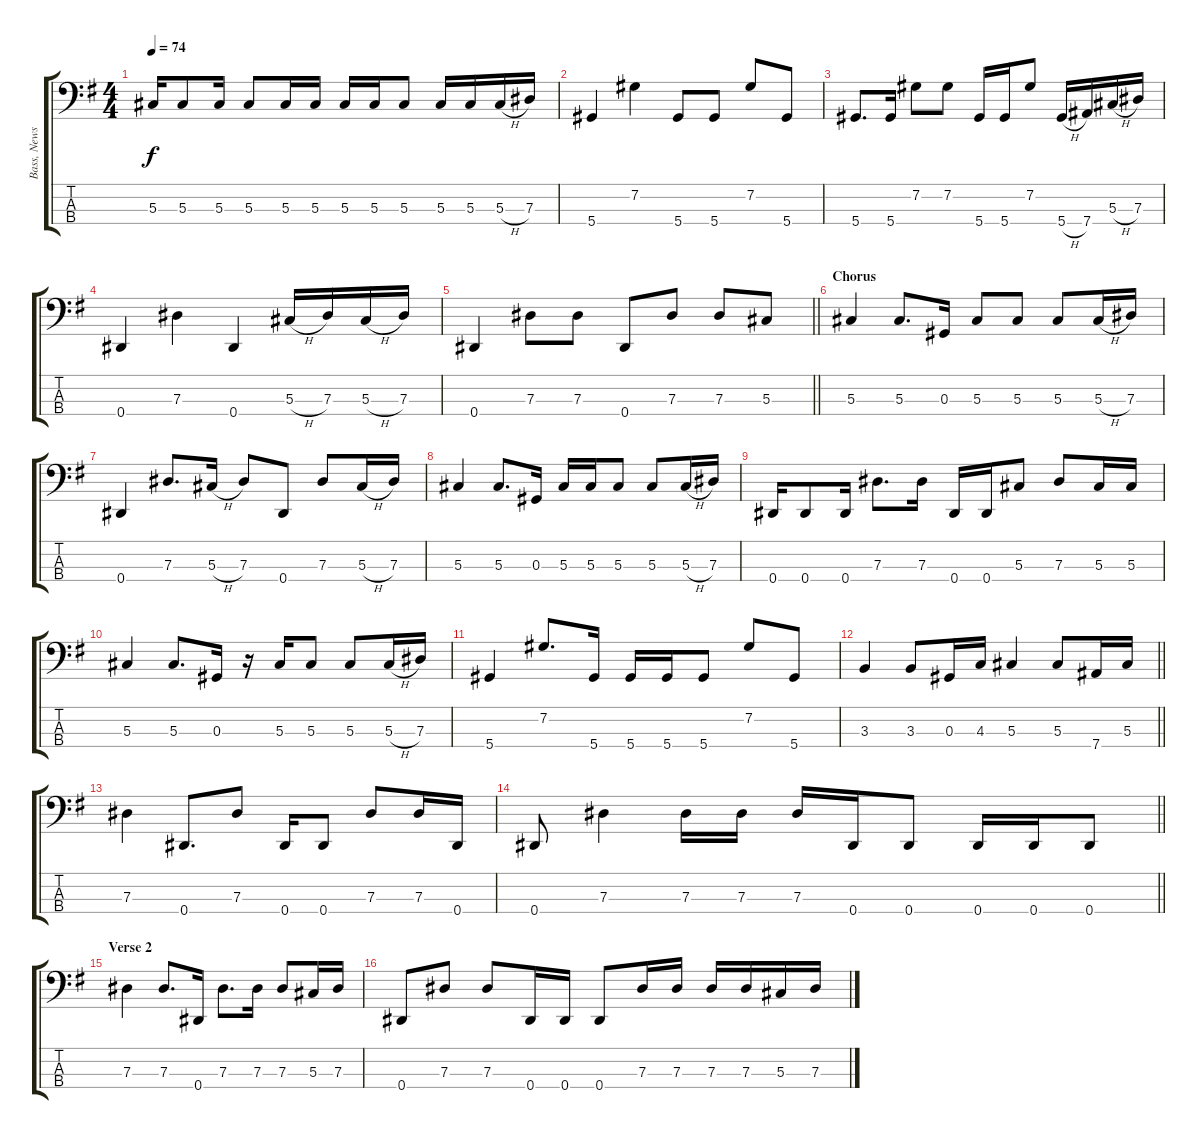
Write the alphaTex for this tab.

\track ("Bass, Newstead" "Bass, News") {instrument electricbassfinger}
\staff {score tabs}
\tuning (Gb2 Db2 Ab1 Eb1) {hide}
\ts (4 4)
\tempo 74
\clef f4
\ks g
5.3.16{dy f} 5.3.8 5.3.16 5.3.8 5.3.16 5.3.16 5.3.16 5.3.16 5.3.8 5.3.16 5.3.16 5.3{h}.16 7.3.16 |
5.4.4 7.2.4 5.4.8 5.4.8 7.2.8 5.4.8 |
5.4.8{d} 5.4.16 7.2.8 7.2.8 5.4.16 5.4.16 7.2.8 5.4{h}.16 7.4.16 5.3{h}.16 7.3.16 |
0.4.4 7.3.4 0.4.4 5.3{h}.16 7.3.16 5.3{h}.16 7.3.16 |
\barLineRight lightlight
0.4.4 7.3.8 7.3.8 0.4.8 7.3.8 7.3.8 5.3.8 |
\section ("" "Chorus")
5.3.4 5.3.8{d} 0.3.16 5.3.8 5.3.8 5.3.8 5.3{h}.16 7.3.16 |
0.4.4 7.3.8{d} 5.3{h}.16 7.3.8 0.4.8 7.3.8 5.3{h}.16 7.3.16 |
5.3.4 5.3.8{d} 0.3.16 5.3.16 5.3.16 5.3.8 5.3.8 5.3{h}.16 7.3.16 |
0.4.16 0.4.8 0.4.16 7.3.8{d} 7.3.16 0.4.16 0.4.16 5.3.8 7.3.8 5.3.16 5.3.16 |
5.3.4 5.3.8{d} 0.3.16 r.16 5.3.16 5.3.8 5.3.8 5.3{h}.16 7.3.16 |
5.4.4 7.2.8{d} 5.4.16 5.4.16 5.4.16 5.4.8 7.2.8 5.4.8 |
\barLineRight lightlight
3.3.4 3.3.8 0.3.16 4.3.16 5.3.4 5.3.8 7.4.16 5.3.16 |
7.3.4 0.4.8{d} 7.3.8 0.4.16 0.4.8 7.3.8 7.3.16 0.4.16 |
\barLineRight lightlight
0.4.8 7.3.4 7.3.16 7.3.16 7.3.16 0.4.16 0.4.8 0.4.16 0.4.16 0.4.8 |
\section ("" "Verse 2")
7.3.4 7.3.8{d} 0.4.16 7.3.8{d} 7.3.16 7.3.8 5.3.16 7.3.16 |
0.4.8 7.3.8 7.3.8 0.4.16 0.4.16 0.4.8 7.3.16 7.3.16 7.3.16 7.3.16 5.3.16 7.3.16
